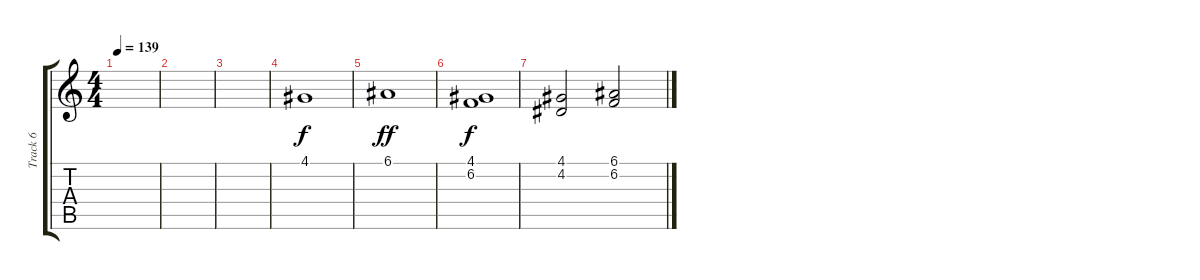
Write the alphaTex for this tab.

\track ("Track 6" "Track 6") {instrument fx1rain}
\staff {score tabs}
\tuning (E4 B3 G3 D3 A2 E2) {hide}
\ts (4 4)
\tempo 139
\clef g2
\ks c
|
|
|
4.1.1{volume 6 instrument pad7halo} |
6.1.1{dy ff} |
(4.1 6.2).1{dy f} |
(4.1 4.2).2 (6.1 6.2).2
